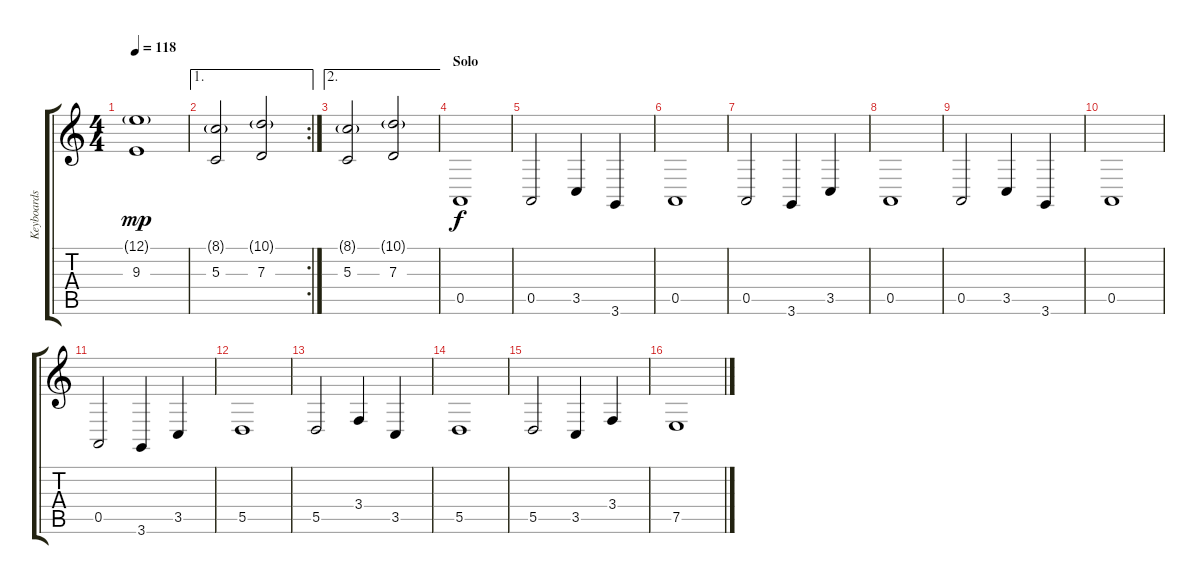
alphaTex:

\track ("Keyboards" "Keyboards") {instrument stringensemble1}
\staff {score tabs}
\tuning (E4 B3 G3 D3 A2 E2) {hide}
\ts (4 4)
\tempo 118
\clef g2
\ks c
(12.1{g} 9.3).1{dy mp} |
\ae 1
\rc 2
(8.1{g} 5.3).2 (10.1{g} 7.3).2 |
\ae 2
(8.1{g} 5.3).2 (10.1{g} 7.3).2 |
\section ("" "Solo")
0.5.1{dy f} |
0.5.2 3.5.4 3.6.4 |
0.5.1 |
0.5.2 3.6.4 3.5.4 |
0.5.1 |
0.5.2 3.5.4 3.6.4 |
0.5.1 |
0.5.2 3.6.4 3.5.4 |
5.5.1 |
5.5.2 3.4.4 3.5.4 |
5.5.1 |
5.5.2 3.5.4 3.4.4 |
7.5.1
